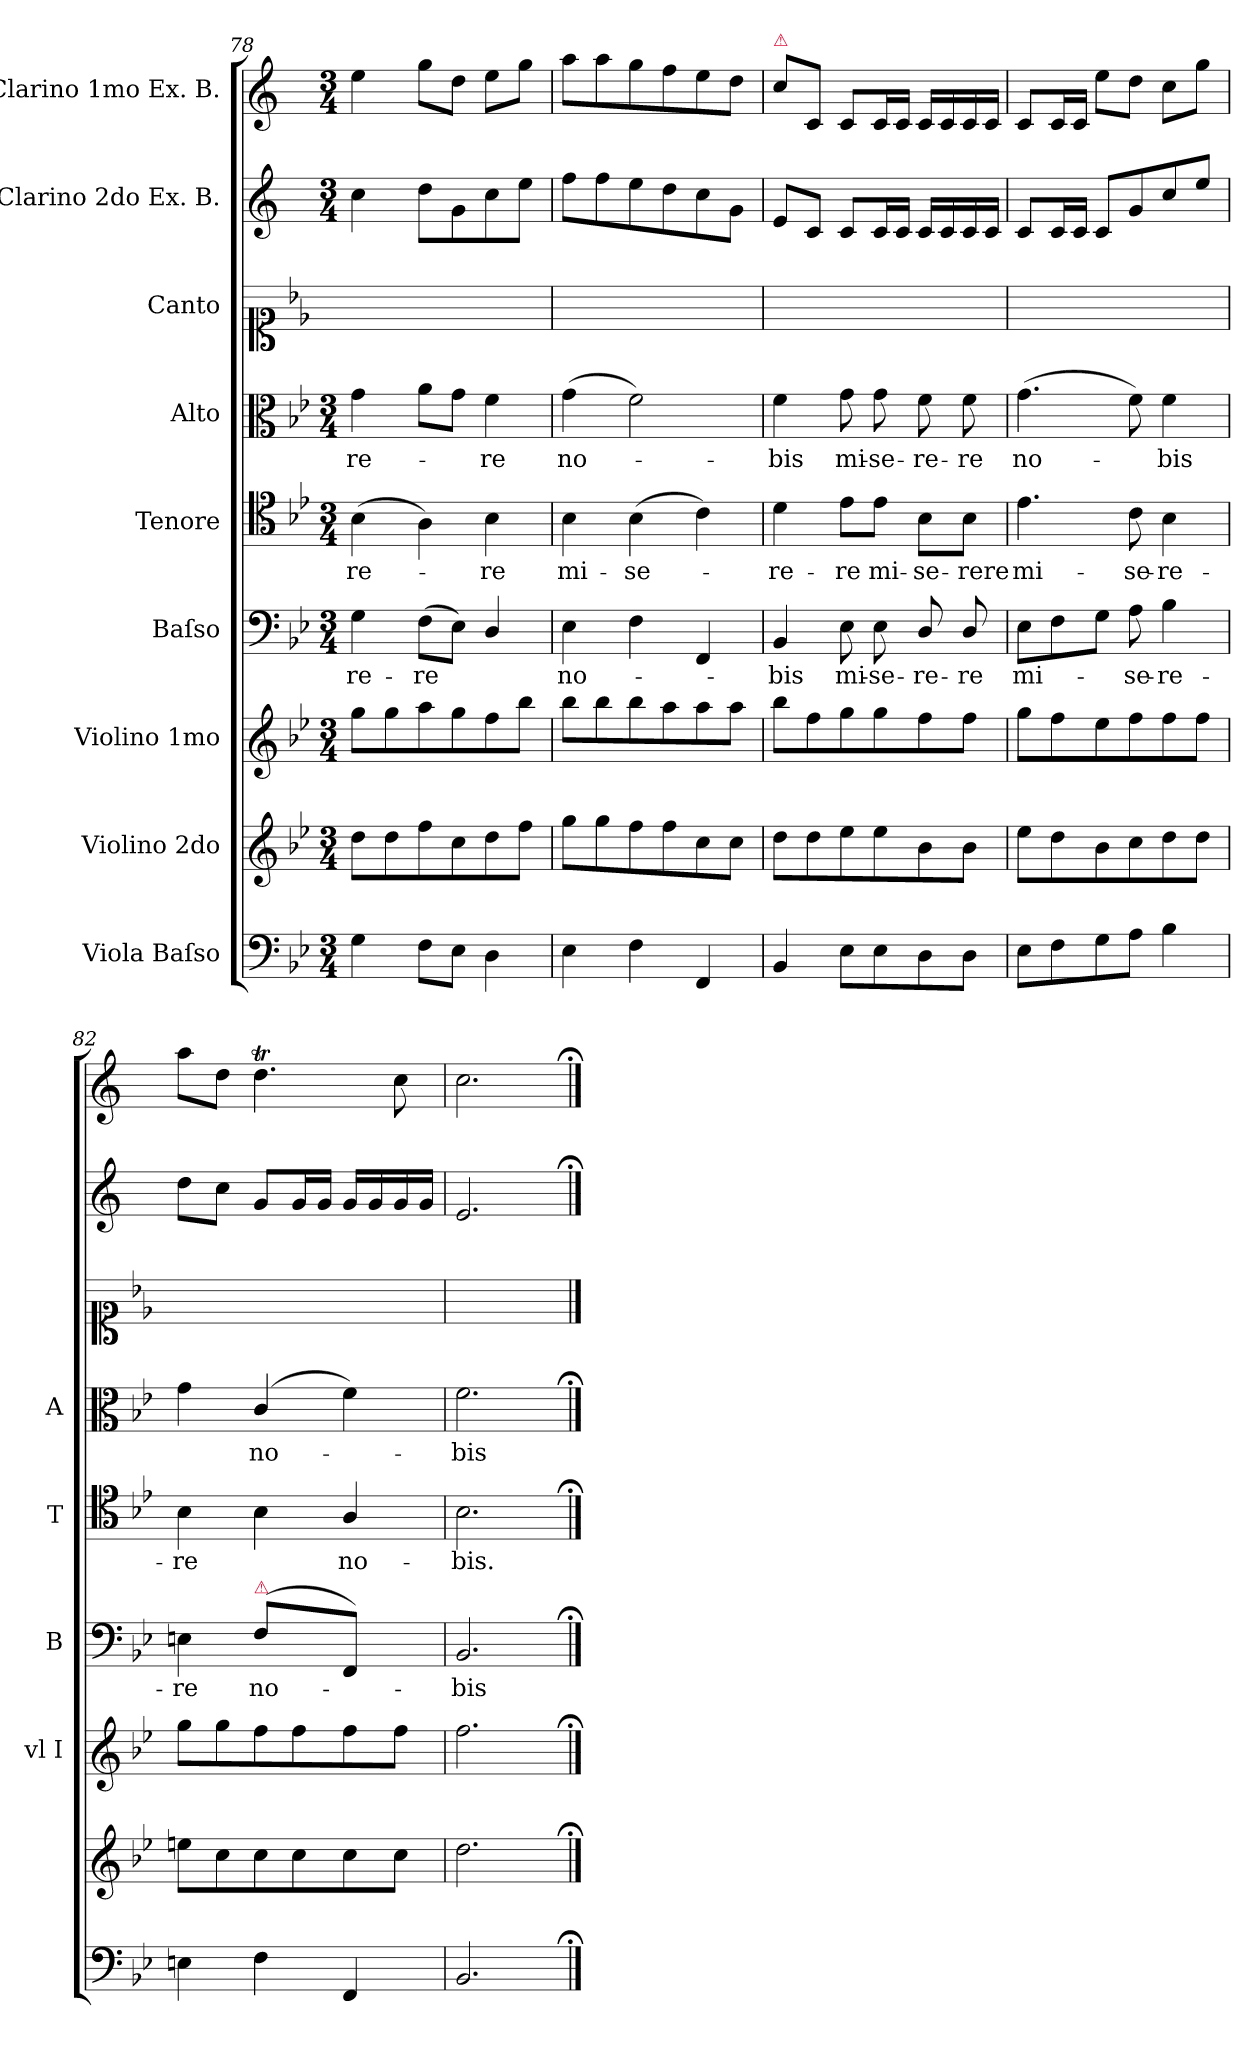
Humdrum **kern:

**kern	**kern	**kern	**kern	**text	**kern	**text	**kern	**text	**kern	**kern	**kern
*part9	*part8	*part7	*part6	*part6	*part5	*part5	*part4	*part4	*part3	*part2	*part1
*staff9	*staff8	*staff7	*staff6	*staff6	*staff5	*staff5	*staff4	*staff4	*staff3	*staff2	*staff1
*I"Viola Baſso	*I"Violino 2do	*I"Violino 1mo	*I"Baſso	*	*I"Tenore	*	*I"Alto	*	*I"Canto	*I"Clarino 2do Ex. B.	*I"Clarino 1mo Ex. B.
*	*	*I'vl I	*I'B	*	*I'T	*	*I'A	*	*	*	*
*clefF4	*clefG2	*clefG2	*clefF4	*	*clefC4	*	*clefC3	*	*clefC1	*clefG2	*clefG2
*	*	*	*	*	*	*	*	*	*	*ITrd1c2	*ITrd1c2
*k[b-e-]	*k[b-e-]	*k[b-e-]	*k[b-e-]	*	*k[b-e-]	*	*k[b-e-]	*	*k[b-e-]	*k[b-e-]	*k[b-e-]
*M3/4	*M3/4	*M3/4	*M3/4	*	*M3/4	*	*M3/4	*	*	*M3/4	*M3/4
=78	=78	=78	=78	=78	=78	=78	=78	=78	=78	=78	=78
4G\	8dd\L	8gg\L	4G\	-re-	(4B-\	-re-	4g\	-re-	2.ryy	4b-\	4dd\
.	8dd\	8gg\	.	.	.	.	.	.	.	.	.
8F\L	8ff\	8aa\	(8F\L	-re	4A\)	.	8a\L	.	.	8cc\L	8ff\L
8E-\J	8cc\	8gg\	8E-\J)	.	.	.	8g\J	.	.	8f\	8cc\J
4D\	8dd\	8ff\	4D/	.	4B-\	-re	4f\	-re	.	8b-\	8dd\L
.	8ff\J	8bb-\J	.	.	.	.	.	.	.	8dd\J	8ff\J
=79	=79	=79	=79	=79	=79	=79	=79	=79	=79	=79	=79
4E-\	8gg\L	8bb-\L	4E-\	no-	4B-\	mi-	(4g\	no-	2.ryy	8ee-\L	8gg\L
.	8gg\	8bb-\	.	.	.	.	.	.	.	8ee-\	8gg\
4F\	8ff\	8bb-\	4F\	.	(4B-\	-se-	2f\)	.	.	8dd\	8ff\
.	8ff\	8aa\	.	.	.	.	.	.	.	8cc\	8ee-\
4FF/	8cc\	8aa\	4FF/	.	4c\)	.	.	.	.	8b-\	8dd\
.	8cc\J	8aa\J	.	.	.	.	.	.	.	8f\J	8cc\J
=80	=80	=80	=80	=80	=80	=80	=80	=80	=80	=80	=80
!	!	!	!	!	!	!	!	!	!	!	!LO:TX:a:color=crimson:t=⚠
4BB-/	8dd\L	8bb-\L	4BB-/	-bis	4d\	-re-	4f\	-bis	2.ryy	8d/L	8b-\L
.	8dd\	8ff\	.	.	.	.	.	.	.	8B-/J	8B-/J
8E-\L	8ee-\	8gg\	8E-\	mi-	8e-\L	-re	8g\	mi-	.	8B-/L	8B-/L
8E-\	8ee-\	8gg\	8E-\	-se-	8e-\J	mi-	8g\	-se-	.	16B-/L	16B-/L
.	.	.	.	.	.	.	.	.	.	16B-/JJ	16B-/JJ
8D\	8b-\	8ff\	8D/	-re-	8B-\L	-se-	8f\	-re-	.	16B-/LL	16B-/LL
.	.	.	.	.	.	.	.	.	.	16B-/	16B-/
8D\J	8b-\J	8ff\J	8D/	-re	8B-\J	-rere	8f\	-re	.	16B-/	16B-/
.	.	.	.	.	.	.	.	.	.	16B-/JJ	16B-/JJ
=81	=81	=81	=81	=81	=81	=81	=81	=81	=81	=81	=81
8E-\L	8ee-\L	8gg\L	8E-\L	mi-	4.e-\	mi-	(4.g\	no-	2.ryy	8B-/L	8B-/L
8F\	8dd\	8ff\	8F\	.	.	.	.	.	.	16B-/L	16B-/L
.	.	.	.	.	.	.	.	.	.	16B-/JJ	16B-/JJ
8G\	8b-\	8ee-\	8G\J	.	.	.	.	.	.	8B-/L	8dd\L
8A\J	8cc\	8ff\	8A\	-se-	8c\	-se-	8f\)	.	.	8f/	8cc\J
4B-\	8dd\	8ff\	4B-\	-re-	4B-\	-re-	4f\	-bis	.	8b-/	8b-\L
.	8dd\J	8ff\J	.	.	.	.	.	.	.	8dd/J	8ff\J
=82	=82	=82	=82	=82	=82	=82	=82	=82	=82	=82	=82
4En\	8een\L	8gg\L	4En\	-re	4B-\	-re	4g\	.	2.ryy	8cc\L	8gg\L
.	8cc\	8gg\	.	.	.	.	.	.	.	8b-\J	8cc\J
!	!	!	!LO:TX:a:color=crimson:t=⚠	!	!	!	!	!	!	!	!
!	!	!	!LO:N:vis=8	!	!	!	!	!	!	!	!
4F\	8cc\	8ff\	(>4F\L	no-	4B-\	.	(4c/	no-	.	8f/L	4.ccT\
.	8cc\	8ff\	.	.	.	.	.	.	.	16f/L	.
.	.	.	.	.	.	.	.	.	.	16f/JJ	.
!	!	!	!LO:N:vis=8	!	!	!	!	!	!	!	!
4FF/	8cc\	8ff\	4FF/J)	.	4A/	no-	4f\)	.	.	16f/LL	.
.	.	.	.	.	.	.	.	.	.	16f/	.
.	8cc\J	8ff\J	.	.	.	.	.	.	.	16f/	8b-\
.	.	.	.	.	.	.	.	.	.	16f/JJ	.
=83	=83	=83	=83	=83	=83	=83	=83	=83	=83	=83	=83
2.BB-/	2.dd\	2.ff\	2.BB-/	-bis	2.B-\	-bis.	2.f\	-bis	2.ryy	2.d/	2.b-\
==;	==;	==;	==;	==;	==;	==;	==;	==;	==	==;	==;
*-	*-	*-	*-	*-	*-	*-	*-	*-	*-	*-	*-
